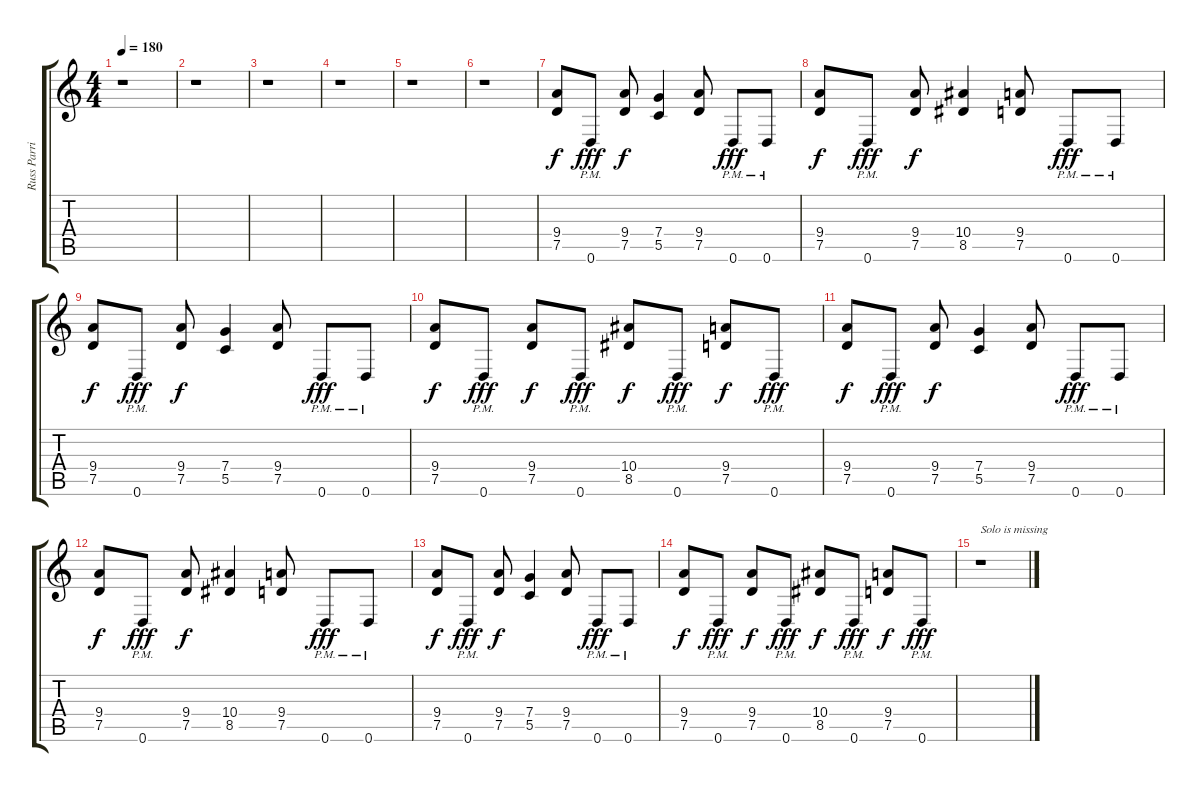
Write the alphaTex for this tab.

\track ("Russ Parrish" "Russ Parri") {instrument distortionguitar}
\staff {score tabs}
\tuning (D4 A3 F3 C3 G2 D2) {hide}
\ts (4 4)
\tempo 180
\clef g2
\ks c
r.1{dy fff} |
r.1 |
r.1 |
r.1 |
r.1 |
r.1 |
(9.4 7.5).8{dy f} 0.6{pm}.8{dy fff} (9.4 7.5).8{dy f} (7.4 5.5).4 (9.4 7.5).8 0.6{pm}.8{dy fff} 0.6{pm}.8 |
(9.4 7.5).8{dy f} 0.6{pm}.8{dy fff} (9.4 7.5).8{dy f} (10.4 8.5).4 (9.4 7.5).8 0.6{pm}.8{dy fff} 0.6{pm}.8 |
(9.4 7.5).8{dy f} 0.6{pm}.8{dy fff} (9.4 7.5).8{dy f} (7.4 5.5).4 (9.4 7.5).8 0.6{pm}.8{dy fff} 0.6{pm}.8 |
(9.4 7.5).8{dy f} 0.6{pm}.8{dy fff} (9.4 7.5).8{dy f} 0.6{pm}.8{dy fff} (10.4 8.5).8{dy f} 0.6{pm}.8{dy fff} (9.4 7.5).8{dy f} 0.6{pm}.8{dy fff} |
(9.4 7.5).8{dy f} 0.6{pm}.8{dy fff} (9.4 7.5).8{dy f} (7.4 5.5).4 (9.4 7.5).8 0.6{pm}.8{dy fff} 0.6{pm}.8 |
(9.4 7.5).8{dy f} 0.6{pm}.8{dy fff} (9.4 7.5).8{dy f} (10.4 8.5).4 (9.4 7.5).8 0.6{pm}.8{dy fff} 0.6{pm}.8 |
(9.4 7.5).8{dy f} 0.6{pm}.8{dy fff} (9.4 7.5).8{dy f} (7.4 5.5).4 (9.4 7.5).8 0.6{pm}.8{dy fff} 0.6{pm}.8 |
(9.4 7.5).8{dy f} 0.6{pm}.8{dy fff} (9.4 7.5).8{dy f} 0.6{pm}.8{dy fff} (10.4 8.5).8{dy f} 0.6{pm}.8{dy fff} (9.4 7.5).8{dy f} 0.6{pm}.8{dy fff} |
r.1{txt "Solo is missing"}
